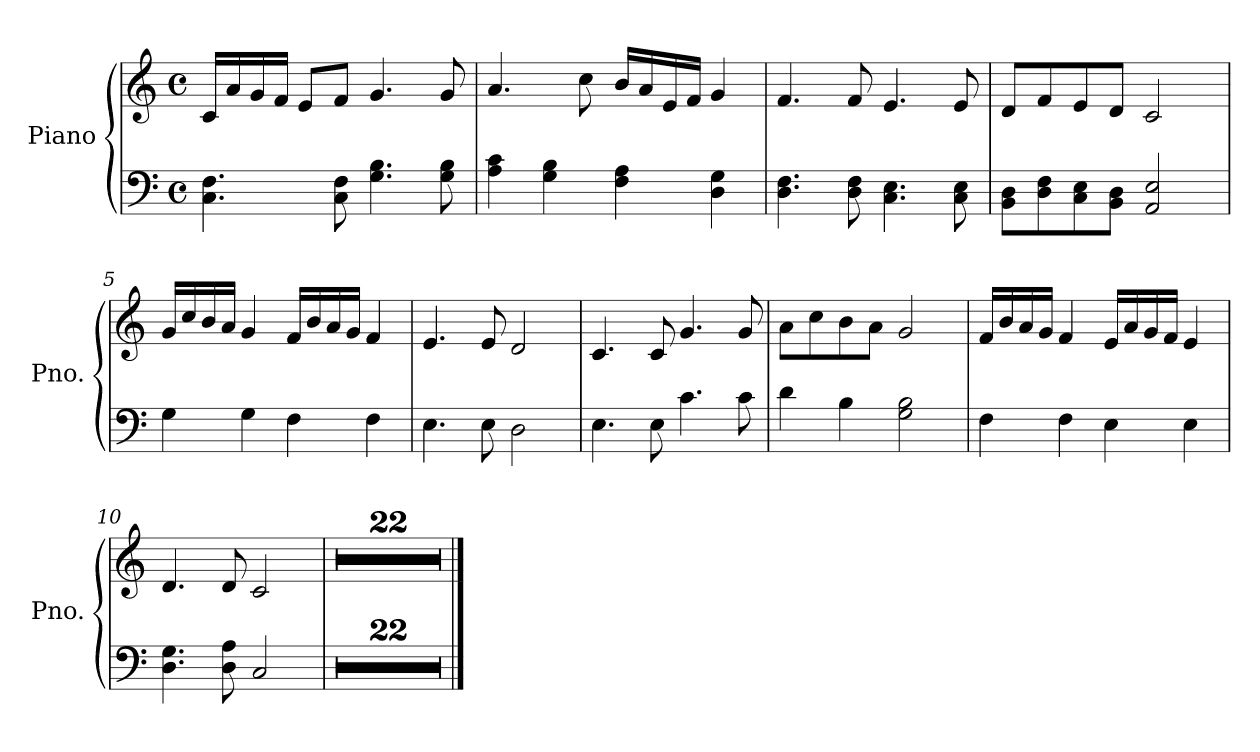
**kern	**kern
*part1	*part1
*staff2	*staff1
*I"Piano	*
*I'Pno.	*
*clefF4	*clefG2
*k[]	*k[]
*M4/4	*M4/4
*met(c)	*met(c)
=1	=1
4.C\ 4.F\	16c/LL
.	16a/
.	16g/
.	16f/JJ
.	8e/L
8C\ 8F\	8f/J
4.G\ 4.B\	4.g/
8G\ 8B\	8g/
=2	=2
4A\ 4c\	4.a/
4G\ 4B\	.
.	8cc\
4F\ 4A\	16b/LL
.	16a/
.	16e/
.	16f/JJ
4D\ 4G\	4g/
=3	=3
4.D\ 4.F\	4.f/
8D\ 8F\	8f/
4.C\ 4.E\	4.e/
8C\ 8E\	8e/
=4	=4
8BB\ 8D\L	8d/L
8D\ 8F\	8f/
8C\ 8E\	8e/
8BB\ 8D\J	8d/J
2AA/ 2E/	2c/
=5	=5
4G\	16g/LL
.	16cc/
.	16b/
.	16a/JJ
4G\	4g/
4F\	16f/LL
.	16b/
.	16a/
.	16g/JJ
4F\	4f/
=6	=6
4.E\	4.e/
8E\	8e/
2D\	2d/
!!LO:LB:g=z
=7	=7
4.E\	4.c/
8E\	8c/
4.c\	4.g/
8c\	8g/
=8	=8
4d\	8a\L
.	8cc\
4B\	8b\
.	8a\J
2G\ 2B\	2g/
=9	=9
4F\	16f/LL
.	16b/
.	16a/
.	16g/JJ
4F\	4f/
4E\	16e/LL
.	16a/
.	16g/
.	16f/JJ
4E\	4e/
=10	=10
4.D\ 4.G\	4.d/
8D\ 8A\	8d/
2C/	2c/
=11	=11
1r	1r
=12	=12
1r	1r
=13	=13
1r	1r
=14	=14
1r	1r
=15	=15
1r	1r
=16	=16
1r	1r
=17	=17
1r	1r
!!LO:LB:g=z
=18	=18
1r	1r
=19	=19
1r	1r
=20	=20
1r	1r
=21	=21
1r	1r
=22	=22
1r	1r
=23	=23
1r	1r
=24	=24
1r	1r
=25	=25
1r	1r
=26	=26
1r	1r
=27	=27
1r	1r
=28	=28
1r	1r
=29	=29
1r	1r
=30	=30
1r	1r
=31	=31
1r	1r
=32	=32
1r	1r
==	==
*-	*-
